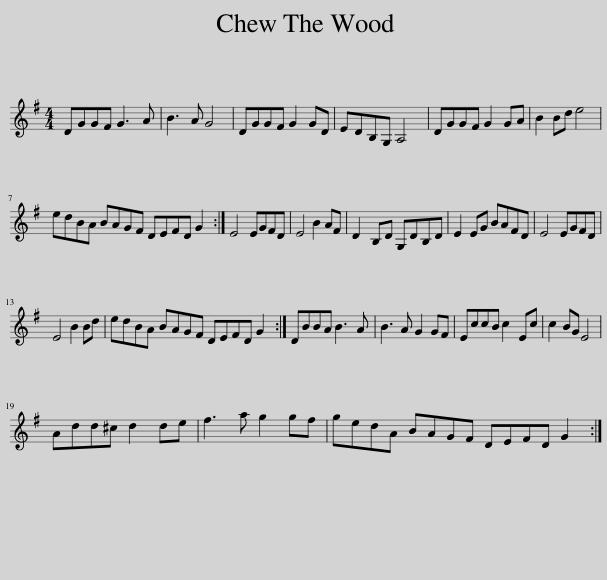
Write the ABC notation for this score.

X:1
L:1/8
M:4/4
I:linebreak $
K:G
V:1 treble
V:1
 DGGF G3 A | B3 A G4 | DGGF G2 GD | EDB,G, A,4 | DGGF G2 GA | %5
 B2 Bd e4 |$ edBA BAGF DEFD G2 :| E4 EGFD | E4 B2 AF | D2 B,D G,DB,D | %10
 E2 EG BAFD | E4 EGFD |$ E4 B2 Bd | edBA BAGF DEFD G2 :| DBBA B3 A | %15
 B3 A G2 GF | EccB c2 Ec | c2 BG E4 |$ Add^c d2 de | f3 a g2 gf | %20
 gedA BAGF DEFD G2 :| %21
